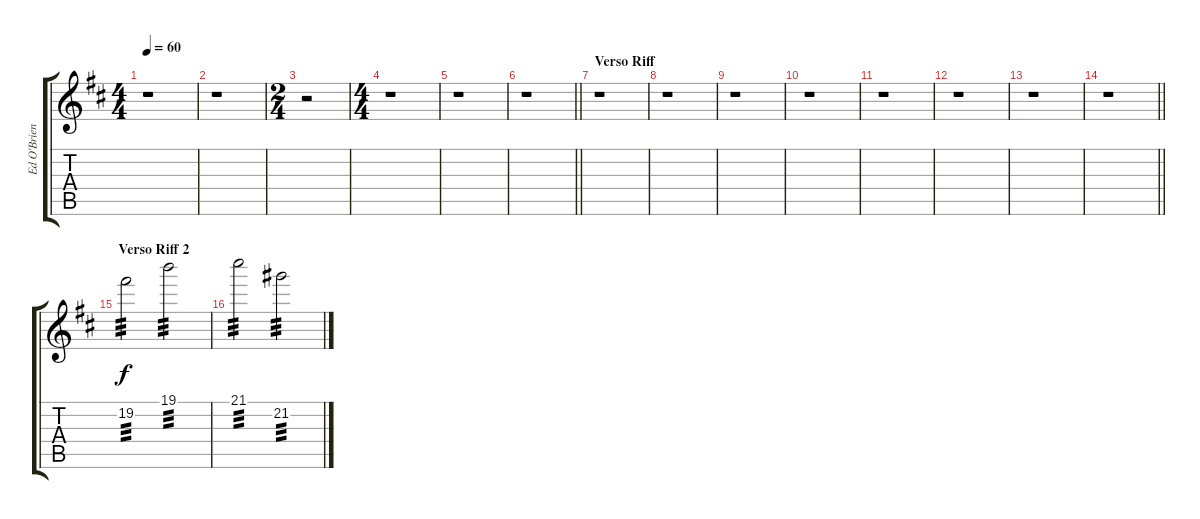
\track ("Ed O'Brien" "Ed O'Brien") {instrument electricguitarjazz}
\staff {score tabs}
\tuning (E4 B3 G3 D3 A2 E2) {hide}
\ts (4 4)
\tempo 60
\clef g2
\ks d
r.1{dy f} |
r.1 |
\ts (2 4)
r.2 |
\ts (4 4)
r.1 |
r.1 |
\barLineRight lightlight
r.1 |
\section ("" "Verso Riff")
r.1 |
r.1 |
r.1 |
r.1 |
r.1 |
r.1 |
r.1 |
\barLineRight lightlight
r.1 |
\section ("" "Verso Riff 2")
19.2.2{tp 3} 19.1.2{tp 3} |
21.1.2{tp 3} 21.2.2{tp 3}
